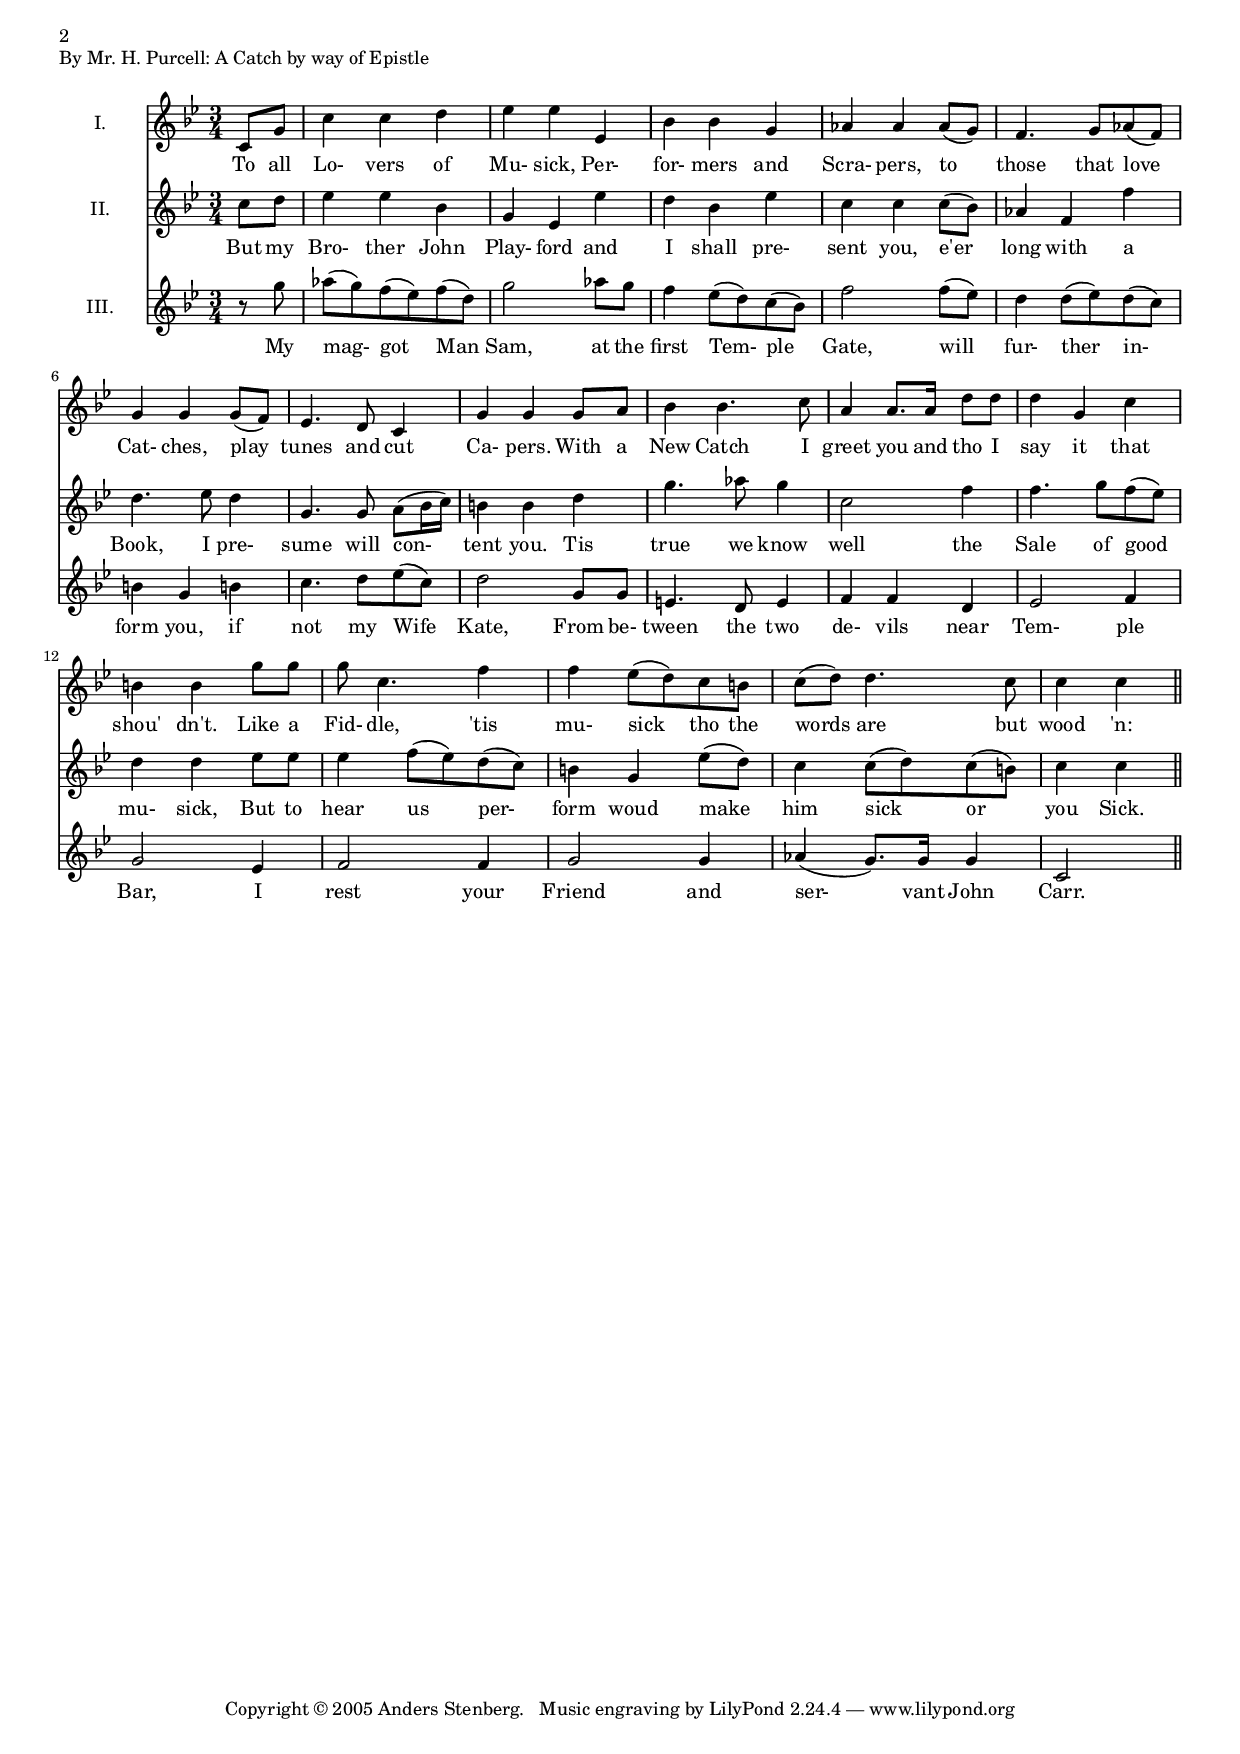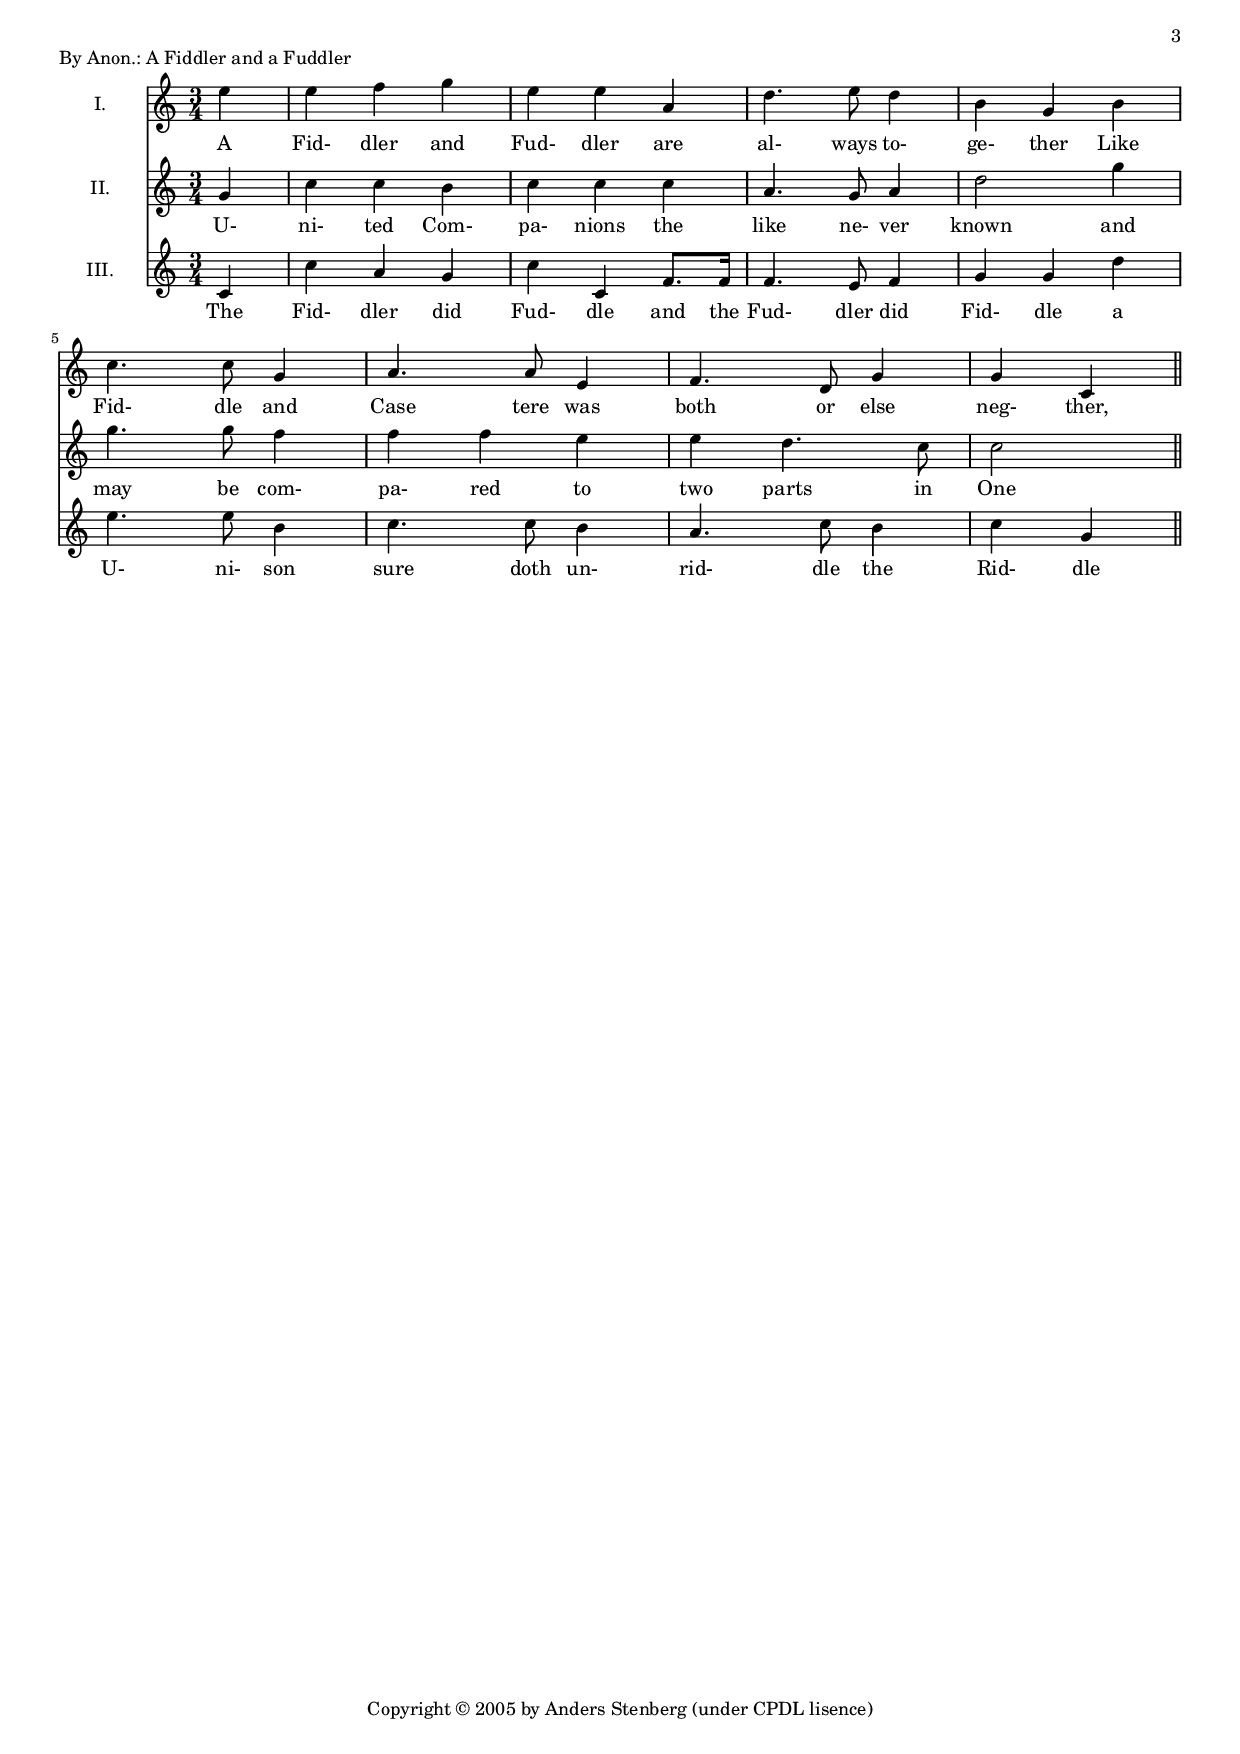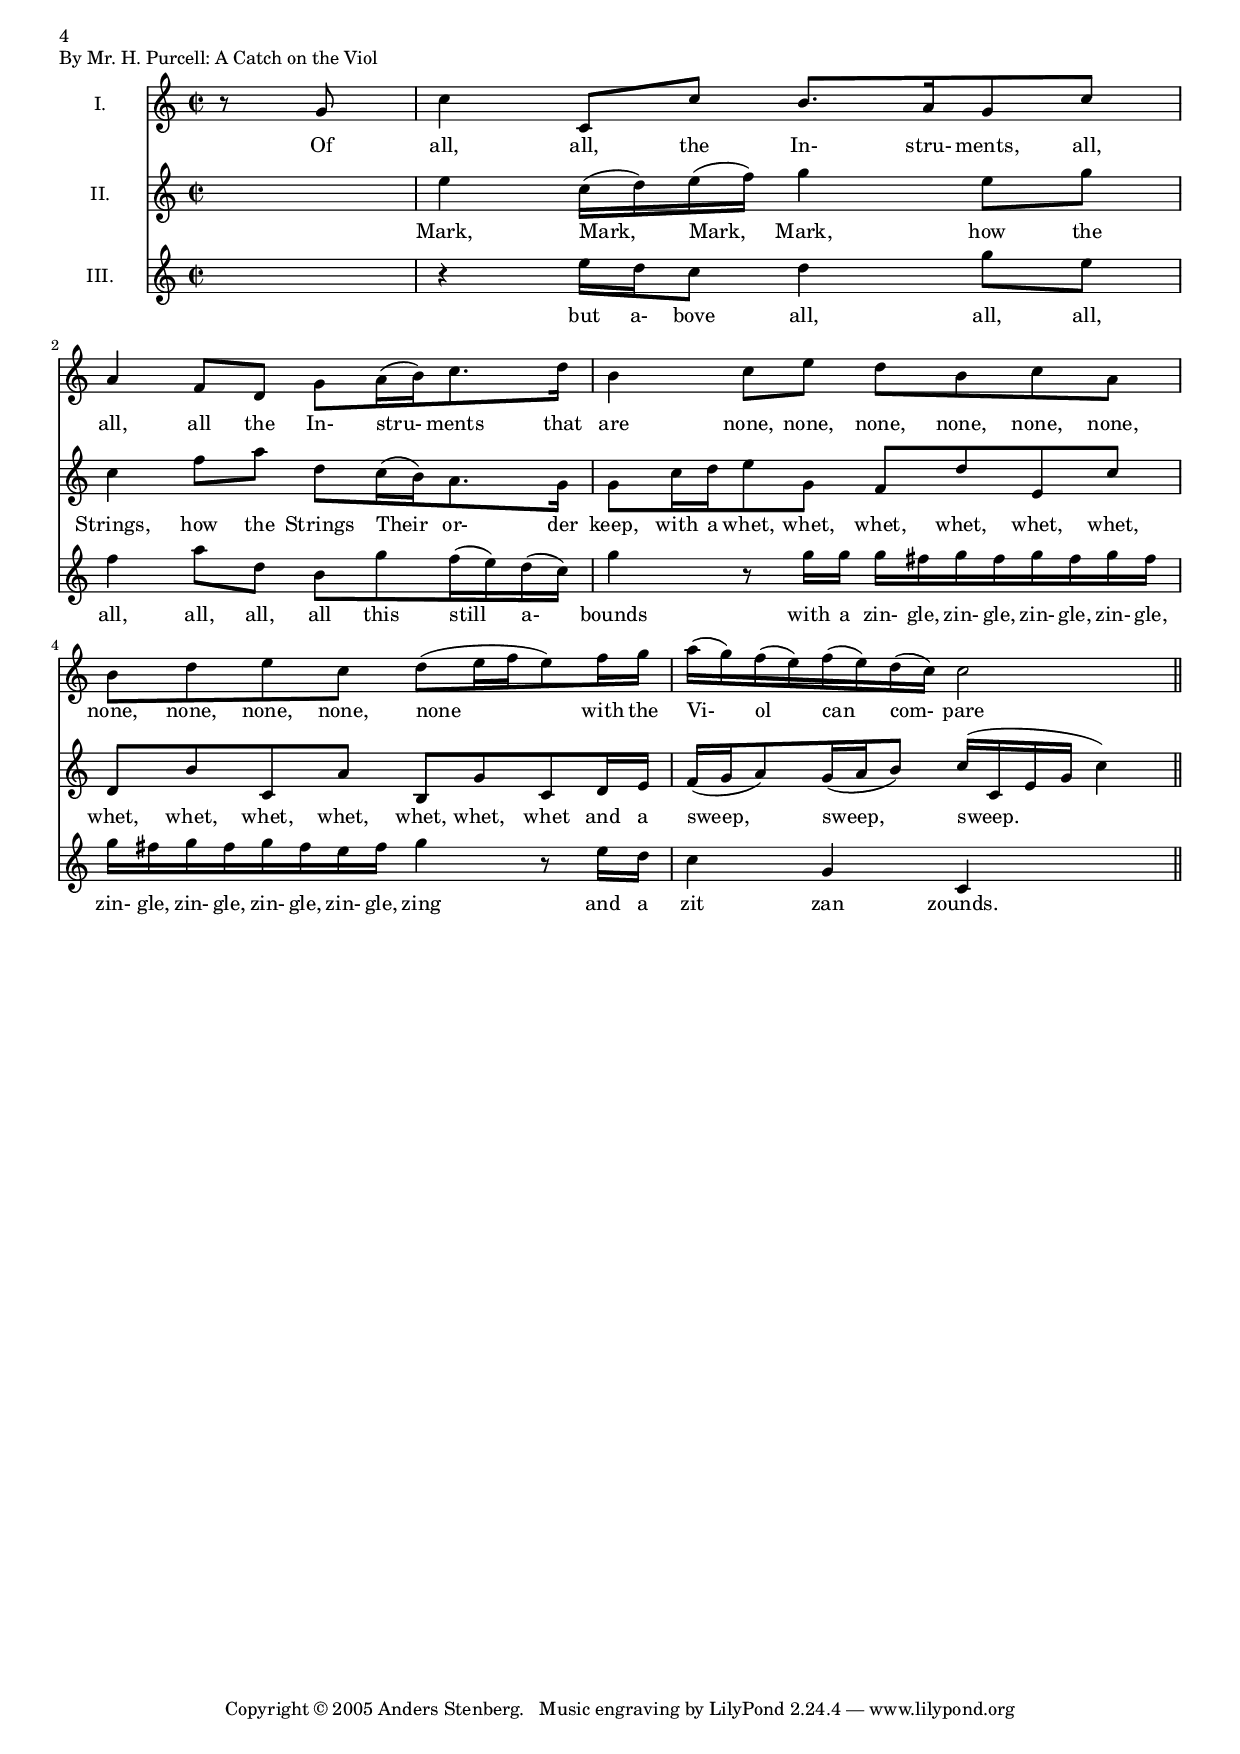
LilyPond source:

% Created on Wed Nov 30 22:12:50 EET 2005
\version "2.6.4"
#(set-global-staff-size 16)
\paper {
	raggedbottom = ##t
	raggedlastbottom = ##t
	evenFooterMarkup = \markup {

       \fill-line {
      %% Tagline header field only on last page.
       \fromproperty #'header:tagline
    }
  }
oddFooterMarkup = \markup {
  \column {
    \fill-line {
      %% Copyright header field only on first page.
       \fromproperty #'header:copyright
    }
    \fill-line {
      %% Tagline header field only on last page.
      \on-the-fly #last-page \fromproperty #'header:tagline
    }
  }
}
}

  \header {

    title = \markup \center-align {\huge "" "" "" "" "" "" "" "" "" "" 
	    			      "Some ''Musical'' Catches"
    				      "For three and Four Voices"
    				    "_____________________________"}
    subtitle =\markup \center-align {"" "" "" "" " From  ''The Catch Club or Merry Companions ...''" " parts 1 and 2; 1731- 33   "}
    subsubtitle = \markup \center-align {"" "" "By Anonymous: A Fiddler and a Fuddler ...... p.3" 
	    				"By Mr. H. Purcell: A Catch by way of Epistle ....... p.2 "
					"By Mr. H. Purcell: A Catch on the Viol ..... p.4 "
	    				       "_______________________________"
					         ""
    						"Edited by Anders Stenberg"
                                                "_________________________"
    						  ""}

%	title = "Some Musical Catches"
%	subtitle = "From The Cathc Club or Merri Companion"
%	composer = "Mr. H. Purcell, Dr. Caesar and Other"
%		subtitle = " Á. 3. and 4  Voices from  ''The Catch Club or Merry Companions ...'' parts 1 and 2; 1731- 33   "
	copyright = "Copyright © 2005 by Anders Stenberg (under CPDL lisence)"
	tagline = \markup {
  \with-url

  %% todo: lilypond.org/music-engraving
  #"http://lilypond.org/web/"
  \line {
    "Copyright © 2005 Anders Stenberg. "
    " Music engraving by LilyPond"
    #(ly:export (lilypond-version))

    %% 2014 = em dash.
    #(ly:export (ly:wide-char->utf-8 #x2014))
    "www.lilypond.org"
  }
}
}


verseOne= \lyricmode {
	
	To all Lo- vers of Mu- sick, Per- for- mers and Scra- pers,
	
	to those that love Cat- ches, play tunes and cut Ca- pers.
	
	With a New Catch I greet you and tho I say it that shou' dn't.
	
	Like a Fid- dle, 'tis mu- sick tho the words are but wood 'n:
}
 
verseTwo= \lyricmode {
	
	But my Bro- ther John Play- ford and I shall pre- sent you,
	
	e'er long with a Book, I pre- sume will con- tent you.
	
	Tis true we know well the Sale of good mu- sick,
	
	But to hear us per- form woud make him sick or you Sick.

}

verseThree= \lyricmode {
	
	My mag- got Man Sam, at the first Tem- ple Gate,
	
	will fur- ther in- form you, if not my Wife Kate,
	
	From be- tween the two de- vils near Tem- ple Bar,
	
	I rest  your Friend and  ser- vant John Carr.

}

staffSoprano = \new Staff  {
	\time 3/4
	\set Staff.instrument="I."
	\set Staff.midiInstrument="choir aahs"
	\key g \minor
	\clef treble

	\relative c' {
		\context Voice = "melodySop" {
			\dynamicUp
		
	\partial 4	c8 g' |
		
		c4 c d |
		
		es es es, |
		
		bes' bes g |
		
		as as as8( g) |%4
		
		f4. g8 as( f) |
		
		g4 g g8( f) |
		
		es4. d8 c4 |
		
		g' g g8 a |%8
		
		bes4 bes4. c8 |
		
		a4 a8. a16 d8 d |
		
		d4 g, c |
		
		b b g'8 g |%12
		
		g c,4. f4 |
		
		f es8( d) c b |
		
		c( d) d4. c8 |
		
		c4 c
	
		}

	\bar "||"
	}

}
staffSopranoII = \new Staff  {
	\set Staff.instrument="II."
	\set Staff.midiInstrument="choir aahs"
	\key g \minor
	\clef treble
	\relative c' {
		\context Voice = "melodySopIII" {
			\dynamicUp
	\once \override Score.MetronomeMark #'transparent = ##t	
	\tempo 4 =200	
	\partial 4 c'8 d |

	es4 es bes |

	g es es' |
	
	d bes es |
	
	c c c8( bes) |%4
	
	as4 f f' |
	
	d4. es8 d4 |
	
	g,4. g8 a( bes16 c) |
	
	b4 b d |%8
	
	g4. as8 g4 |
	
	c,2 f4 |
	
	f4. g8 f( es) |
	
	d4 d es8 es |%12
	
	es4 f8( es) d( c) |
	
	b4 g es'8( d) |
	
	c4 c8( d) c( b) |
	
	c4 c 
		
		}

	\bar "||"
	}

}
staffSopranoIII = \new Staff  {
	\set Staff.instrument="III."
	\set Staff.midiInstrument="choir aahs"
	\key g \minor
	\clef treble
	\relative c' {
		\context Voice = "melodySopIIII" {
			\dynamicUp
		
	\partial 4 r8 g''8 |
	
	as( g) f( es) f( d) |
	
	g2 as8 g |
	
	f4 es8( d) c( bes) |
	
	f'2 f8( es) |%4
	
	d4 d8( es) d( c) |
	
	b4 g b! |
	
	c4. d8 es( c) |
	
	d2 g,8 g |%12
	
	e4. d8 e4 |
	
	f f d |
	
	es2 f4 |
	
	g2 es4 |%16
	
	f2 f4 |
	
	g2 g4 |
	
	as4( g8.) g16 g4 |
	
	c,2
		
		}

	\bar "||"
	}

}


\score {
	\header {
		breakbefore = ##t
	piece = "By Mr. H. Purcell: A Catch by way of Epistle "	
	}
	<<
		\staffSoprano
		\context Lyrics = "lmelodySop" \lyricmode  { \lyricsto "melodySop" \verseOne }
		
		\staffSopranoII
		\context Lyrics = "lmelodySopIII" \lyricmode  { \lyricsto "melodySopIII" \verseTwo }
		
		\staffSopranoIII
		\context Lyrics = "lmelodySopIIII" \lyricmode  { \lyricsto "melodySopIIII" \verseThree }
		
	>>
	

	

	\layout  {
	}
}


verseOneB= \lyricmode {

	A Fid- dler and Fud- dler are al- ways to- ge- ther
	
	Like Fid- dle and Case tere was both or else neg- ther,
}
 
verseTwoB= \lyricmode {
	
	U- ni- ted Com- pa- nions the like ne- ver known
	
	and may be com- pa- red to two parts in One

}

verseThreeB= \lyricmode {
	
	The Fid- dler did Fud- dle and  the Fud- dler did Fid- dle
	
	a U- ni- son sure doth un- rid- dle the Rid- dle

}

staffSopranoB = \new Staff  {
	\time 3/4
	\set Staff.instrument="I."
	\set Staff.midiInstrument="choir aahs"
	\key c \major
	\once \override Score.MetronomeMark #'transparent = ##t	
	
	\clef treble
	\relative c' {
		\context Voice = "melodySopB" {
			\dynamicUp

	\partial 4 e'4 |

		e f g  |
		
		e e a, |
		
		d4. e8 d4 |
		
		b g b |%4
		
		c4. c8 g4 |
		
		a4. a8 e4 |
		
		f4. d8 g4 |
		
		g4 c, 
		}

	\bar "||"
	}

}
staffSopranoIIB = \new Staff  {
	\set Staff.instrument="II."
	\set Staff.midiInstrument="choir aahs"
	\key c \major
	\clef treble
	\relative c' {
		\context Voice = "melodySopIIIB" {
			\dynamicUp
		
	\partial 4	
		
		g'4 |
		
		c c b |
		
		c c c |
		
		a4. g8 a4 |
		
		d2 g4 |%4
		
		g4.g8 f4 |
		
		f f e |
		
		e d4. c8 |
		
		c2   
		
		
		}

	\bar "||"
	}

}
staffSopranoIIIB = \new Staff  {
	\set Staff.instrument="III."
	\set Staff.midiInstrument="choir aahs"
	\key c \major
	\clef treble
	\relative c' {
		\context Voice = "melodySopIIIIB" {
			\dynamicUp
		
	\partial 4	c4 |
		
		c' a g |
		
		c c, f8. f16 |
		
		f4. e8 f4 |
		
		g g d' |%4
		
		e4. e8 b4 |
		
		c4. c8 b4 |
		
		a4. c8 b4 |
		
		c g
		}

	\bar "||"
	}

}


\score {
	\header {
		breakbefore = ##t
	piece = "By Anon.: A Fiddler and a Fuddler"	
	}
	<<
		\staffSopranoB
		\context Lyrics = "lmelodySopB" \lyricmode  { \lyricsto "melodySopB" \verseOneB }
		
		\staffSopranoIIB
		\context Lyrics = "lmelodySopIIIB" \lyricmode  { \lyricsto "melodySopIIIB" \verseTwoB }
		
		\staffSopranoIIIB
		\context Lyrics = "lmelodySopIIIIB" \lyricmode  { \lyricsto "melodySopIIIIB" \verseThreeB }
		
	>>
	

	

	\layout  {
	}
}

verseOneC= \lyricmode {
	
	Of all, all, the In- stru- ments, all, all, all the In- stru- ments
	
	that are
	
	none, none, none, none, none, none, none, none, none, none, 
	
	none with the Vi- ol can com- pare

}
 
verseTwoC= \lyricmode {
	
	Mark, Mark, Mark, Mark, how the Strings,
	
	how the Strings Their or- der keep,
	
	with a whet, whet, whet, whet, whet,
	
	whet, whet, whet, whet, whet, whet, whet, 
	
	whet and a sweep, sweep, sweep.

}

verseThreeC= \lyricmode {

	but a- bove all, all, all, all, all, all, 
	
	all this still a- bounds 
	
	with a zin- gle, zin- gle, zin- gle, zin- gle, 
	
	zin- gle, zin- gle, zin- gle, zin- gle, zing
	
	and  a zit zan zounds.
}

staffSopranoC = \new Staff  {
	\time 2/2
	\set Staff.instrument="I."
	\set Staff.midiInstrument="choir aahs"
	\key c \major
	\clef treble
	
		
	\relative c' {
		\context Voice = "melodySopC" {
			\dynamicUp
	
	\partial 4 	r8 g'8 |
		
		c4 c,8 c' b8. a16 g8 c |
		
		a4 f8 d g a16( b) c8. d16 |
		
		b4 c8 e d b c a |
		
		b d e c d( e16 f e8) f16 g |
		
		a( g) f( e) f( e) d( c) c2 | 
		}

	\bar "||" 
	}

}
staffSopranoIIC = \new Staff  {
	\set Staff.instrument="II."
	\set Staff.midiInstrument="choir aahs"
	\key c \major
	\clef treble
	
	\relative c' {
		\context Voice = "melodySopIIIC" {
	\dynamicUp
	
	\partial 4	s4
		
		e'4 c16( d) e( f) g4 e8 g |
		
		c,4 f8 a d, c16( b) a8. g16 |
		
		g8 c16 d e8 g, f d' e, c' |
		
		d, b' c, a' b, g' c, d16 e |
		
		f16( g a8) g16( a b8) c16( c, e g c4) |
		}

	\bar "||"
	}

}
staffSopranoIIIC = \new Staff  {
	\set Staff.instrument="III."
	\set Staff.midiInstrument="choir aahs"
	\key c \major
	\clef treble
	
	\relative c' {
		\context Voice = "melodySopIIIIC" {
			\dynamicUp
		
	\partial 4	s4 |
		
		r4 e'16 d c8 d4 g8 e |
		
		f4 a8 d, b g' f16( e) d( c) |
		
		g'4 r8 g16 g g fis g fis g fis g fis |
		
		g fis g fis g fis e fis g4 r8 e16 d |
		
		c4 g c, s4
		
		}

	\bar "||"
	}

}


\score {
	\header {
		breakbefore = ##t
	piece = "By Mr. H. Purcell: A Catch on the Viol "	
	}
	<<
		\staffSopranoC
		\context Lyrics = "lmelodySopC" \lyricmode  { \lyricsto "melodySopC" \verseOneC }
		
		\staffSopranoIIC
		\context Lyrics = "lmelodySopIIIC" \lyricmode  { \lyricsto "melodySopIIIC" \verseTwoC }
		
		\staffSopranoIIIC
		\context Lyrics = "lmelodySopIIIIC" \lyricmode  { \lyricsto "melodySopIIIIC" \verseThreeC }
		
	>>
	

	

	\layout  {
	}
}


\score {
	
	<<
	
	{  
		\staffSoprano \staffSopranoII \staffSopranoIII 
	
	\staffSoprano \staffSopranoII \staffSopranoIII 
	
	\staffSoprano 
	
	r2. 
	
	\staffSopranoB \staffSopranoIIB \staffSopranoIIIB
	
	\staffSopranoB \staffSopranoIIB \staffSopranoIIIB
	
	\staffSopranoB 
	
	
	 r2. \staffSopranoC \staffSopranoIIC \staffSopranoIIIC
	
	\staffSopranoC \staffSopranoIIC \staffSopranoIIIC
	
	\staffSopranoC 
	}
		
		
	{ r2.*16 r2.*16 r2.*16 r2.*16 \staffSoprano \staffSopranoII \staffSopranoIII
		
	 
	
	r2.
	
	r2.*24 
	
	r2.*8 \staffSopranoB \staffSopranoIIB 
	
	\staffSopranoIIIB 
	
	r2. r1*5 r4 r1*5 r4  r1*5 r4 
	
	r1*5 r4 \staffSopranoC \staffSopranoIIC \staffSopranoIIIC
	
	 
	}
		
		
	{ r2.*16 r2.*16 r2.*16 r2.*16 r2.*16 \staffSoprano \staffSopranoII 
	
	r2.
	
	r2.*24
	
	r2.*16 \staffSopranoB 
	
	\staffSopranoIIB  
	
	r2. r1*5 r4  r1*5 r4  r1*5 r4
	
	r1*5 r4 r1*5  r4 \staffSopranoC \staffSopranoIIC 
	
	}
		
		
	>>
	
	\midi {
		
		\tempo 4 = 120
	}


}


